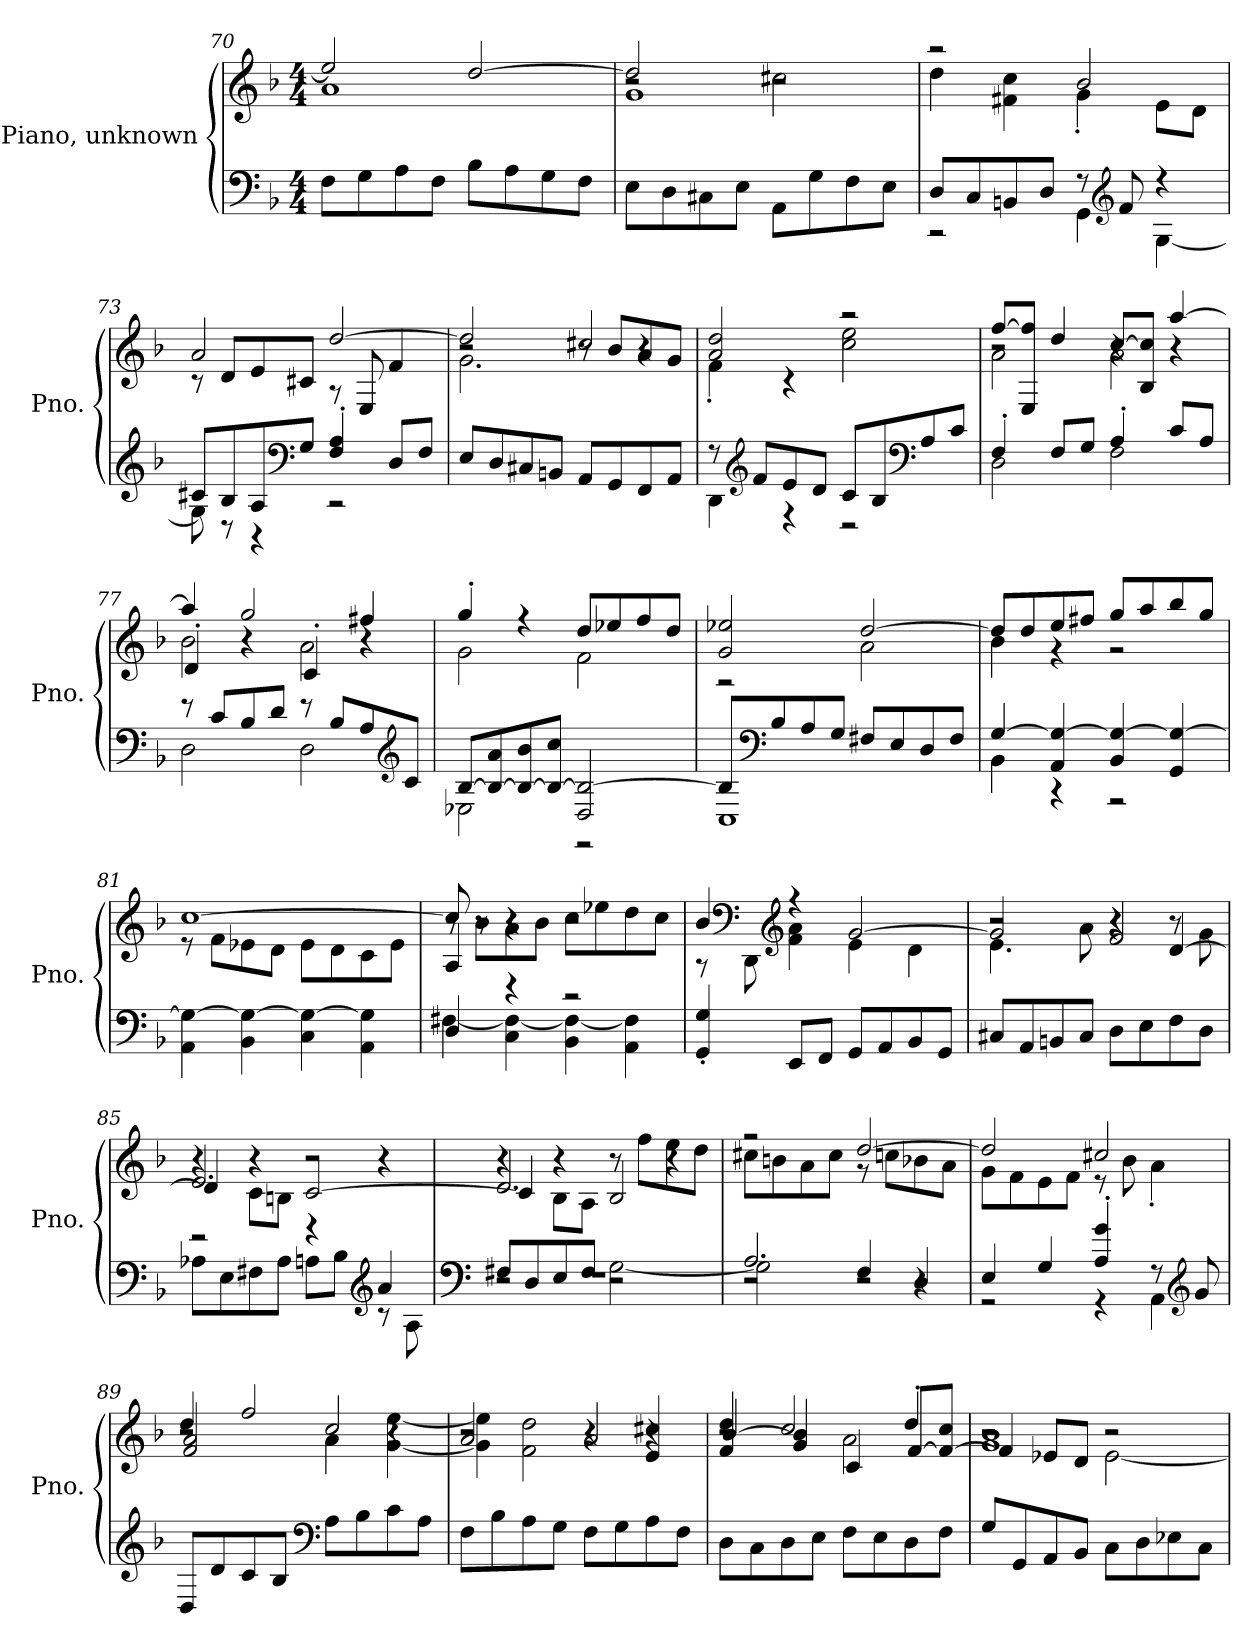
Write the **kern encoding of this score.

**kern	**kern
*part1	*part1
*staff2	*staff1
*I"Piano, unknown	*
*I'Pno.	*
*clefF4	*clefG2
*k[b-]	*k[b-]
*M4/4	*M4/4
=70	=70
*	*^
8F\L	2ee/]	1a
8G\	.	.
8A\	.	.
8F\J	.	.
8B-\L	[2dd/	.
8A\	.	.
8G\	.	.
8F\J	.	.
=71	=71	=71
*	*	*^
8E\L	2dd/]	2r	1g
8D\	.	.	.
8C#X\	.	.	.
8E\J	.	.	.
8AA\L	2r	2cc#X\	.
8G\	.	.	.
8F\	.	.	.
8E\J	.	.	.
*	*	*v	*v
=72	=72	=72
*^	*	*
8D/L	2r	2r	4dd\
8C/	.	.	.
8BBn/	.	.	4f#X\ 4cc\
8D/J	.	.	.
8r	4GG\	2b-/	4g'\
*clefG2	*	*	*
8f/	.	.	.
4r	[4G\	.	8e\L
.	.	.	8d\J
!!LO:LB:g=z	!!
=73	=73	=73	=73
8c#X/L	8G\]	2a/	8r
8B-/	8r	.	8d/L
8A/	4r	.	8e/
*clefF4	*	*	*
8G/J	.	.	8c#X/J
4F/' 4A/'	2r	[2dd/	8r
.	.	.	8E/
8D/L	.	.	4f/
8F/J	.	.	.
*v	*v	*	*
=74	=74	=74
*	*	*^
8E/L	2dd/]	2.g\	2r
8D/	.	.	.
8C#X/	.	.	.
8BBn/J	.	.	.
8AA/L	2cc#X/	.	8r
8GG/	.	.	8b-/L
8FF/	.	4r	8a/
8AA/J	.	.	8g/J
*	*	*v	*v
=75	=75	=75
*^	*	*
8r	4DD\	2a/ 2dd/	4f'\
*clefG2	*	*	*
8f/L	.	.	.
8e/	4r	.	4r
8d/J	.	.	.
8c/L	2r	2r	2cc\ 2ee\
8B-/	.	.	.
*clefF4	*	*	*
8A/	.	.	.
8c/J	.	.	.
!!LO:PB:g=z
=76	=76	=76	=76
*	*	*	*^
4F'/	2D\	2r	2a\	[8ff/L
.	.	.	.	8E/ 8ff/]J
8F/L	.	.	.	4dd/
8G/J	.	.	.	.
4A'/	2F\	4r	2a\	[8cc/L
.	.	.	.	8B-/ 8cc/]J
8c/L	.	[4aa/	.	4r
8A/J	.	.	.	.
=77	=77	=77	=77	=77
8r	2D\	4aa/]	2b-\	4d'/
8c/L	.	.	.	.
8B-/	.	2gg/	.	4r
8d/J	.	.	.	.
8r	2D\	.	2a\	4c'/
8B-/L	.	.	.	.
8A/	.	4r	.	4ff#X/
*clefG2	*	*	*	*
8c/J	.	.	.	.
*	*	*	*v	*v
=78	=78	=78	=78
[8B-/L	2E-X\	4gg'/	2g\
8B-/_ 8a/	.	.	.
8B-/_ 8b-/	.	4r	.
8B-/_ 8cc/J	.	.	.
2D/ 2B-/_	2r	8dd/L	2f\
.	.	8ee-X/	.
.	.	8ff/	.
.	.	8dd/J	.
=79	=79	=79	=79
8B-/L]	1C	2g/ 2ee-X/	2r
*clefF4	*	*	*
8B-/	.	.	.
8A/	.	.	.
8G/J	.	.	.
8F#X/L	.	[2dd/	2a\
8E/	.	.	.
8D/	.	.	.
8F#/J	.	.	.
!!LO:LB:g=z	!!
=80	=80	=80	=80
[4G/	4BB-\	8dd/L]	4b-\
.	.	8dd/	.
4AA/ 4G/_	4r	8ee/	4r
.	.	8ff#X/J	.
4BB-/ 4G/_	2r	8gg/L	2r
.	.	8aa/	.
4GG/ 4G/_	.	8bb-/	.
.	.	8gg/J	.
*v	*v	*	*
=81	=81	=81
4AA\ 4G\_	[1cc	8r
.	.	8f\L
4BB-\ 4G\_	.	8e-X\
.	.	8d\J
4C\ 4G\_	.	8e-\L
.	.	8d\
4AA\ 4G\]	.	8c\
.	.	8e-\J
=82	=82	=82
*^	*	*^
4D/	[4F#X\	8cc/]	8r	4A/
.	.	8r	8b-\L	.
4r	4C\ 4F#\_	4r	8a\	4r
.	.	.	8b-\J	.
2r	4BB-\ 4F#\_	2r	8cc\L	2r
.	.	.	8ee-X\	.
.	4AA\ 4F#\]	.	8dd\	.
.	.	.	8cc\J	.
*v	*v	*	*	*
*	*	*v	*v
=83	=83	=83
4GG/' 4G/'	4b-/	8r
*	*clefF4	*
.	.	8DD\
*	*clefG2	*
8EE/L	4r	4f\ 4a\
8FF/J	.	.
8GG/L	[2g/	4e\
8AA/	.	.
8BB-/	.	4d\
8GG/J	.	.
!!LO:LB:g=z
=84	=84	=84
*	*	*^
8C#X/L	2g/]	4.e\	2r
8AA/	.	.	.
8BBn/	.	.	.
8C#/J	.	8a\	.
8D\L	2f/	4r	4r
8E\	.	.	.
8F\	.	8r	[4d/
8D\J	.	8g\	.
=85	=85	=85	=85
*^	*	*	*
2r	8A-X\L	2.e/	4r	4d/]
.	8E\	.	.	.
.	8F#X\	.	8c\L	4r
.	8A-\J	.	8Bn\J	.
4r	8An\L	.	2r	[2c/
.	8B-\J	.	.	.
*clefG2	*	*	*	*
4a/	8r	4r	.	.
.	8A\	.	.	.
*v	*v	*	*	*
=86	=86	=86	=86
*clefF4	*	*	*
*^	*	*	*
*	*^	*	*	*
1r	2r	8F#X/L	2.d/	4r	4c/]
.	.	8D/	.	.	.
.	.	8E/	.	8B-\L	4r
.	.	8F#/J	.	8A\J	.
.	[2G\	2r	.	8r	2B-/
.	.	.	.	8ff\L	.
.	.	.	4r	8ee\	.
.	.	.	.	8dd\J	.
*	*	*	*	*v	*v
=87	=87	=87	=87	=87
2.A/	2G\]	2r	2r	8cc#X\L
.	.	.	.	8bn\
.	.	.	.	8a\
.	.	.	.	8cc#\J
.	2r	4F/	[2dd/	8r
.	.	.	.	8ccn\L
4r	.	4D/	.	8b-X\
.	.	.	.	8a\J
*	*v	*v	*	*
!!LO:LB:g=z	!!
=88	=88	=88	=88
4E/	2r	2dd/]	8g\L
.	.	.	8f\
4G/	.	.	8e\
.	.	.	8f\J
4A/' 4g/'	4r	2cc#X/	8r
.	.	.	8b-\
8r	4AA\	.	4a'\
*clefG2	*	*	*
8g/	.	.	.
*v	*v	*	*
=89	=89	=89
*	*	*^
8D/L	4dd/	2r	2f/ 2a/
8d/	.	.	.
8c/	2ff/	.	.
8B-/J	.	.	.
*clefF4	*	*	*
8A\L	.	4a\	2cc/
8B-\	.	.	.
8c\	4r	[4g\ [4ee\	.
8A\J	.	.	.
=90	=90	=90	=90
8F\L	2a/	4g\] 4ee\]	2r
8B-\	.	.	.
8A\	.	2f\ 2dd\	.
8G\J	.	.	.
8F\L	2a/	.	4r
8G\	.	.	.
8A\	.	4r	4e/ 4cc#X/
8F\J	.	.	.
=91	=91	=91	=91
8D\L	4f/ 4dd/	2r	[4b-/
8C\	.	.	.
8D\	2cc/	.	4g/ 4b-/]
8E\J	.	.	.
8F\L	.	2a\	4c/
8E\	.	.	.
8D\	4dd'/	.	[8f/L
8F\J	.	.	8f/_ 8cc/J
!!LO:LB:g=z	!!	!!
=92	=92	=92	=92
8G/L	1g 1b-	2r	4f/]
8GG/	.	.	.
8AA/	.	.	8e-X/L
8BB-/J	.	.	8d/J
8C\L	.	[2e-\	2r
8D\	.	.	.
8E-X\	.	.	.
8C\J	.	.	.
*	*v	*v	*v
=	=
*-	*-
